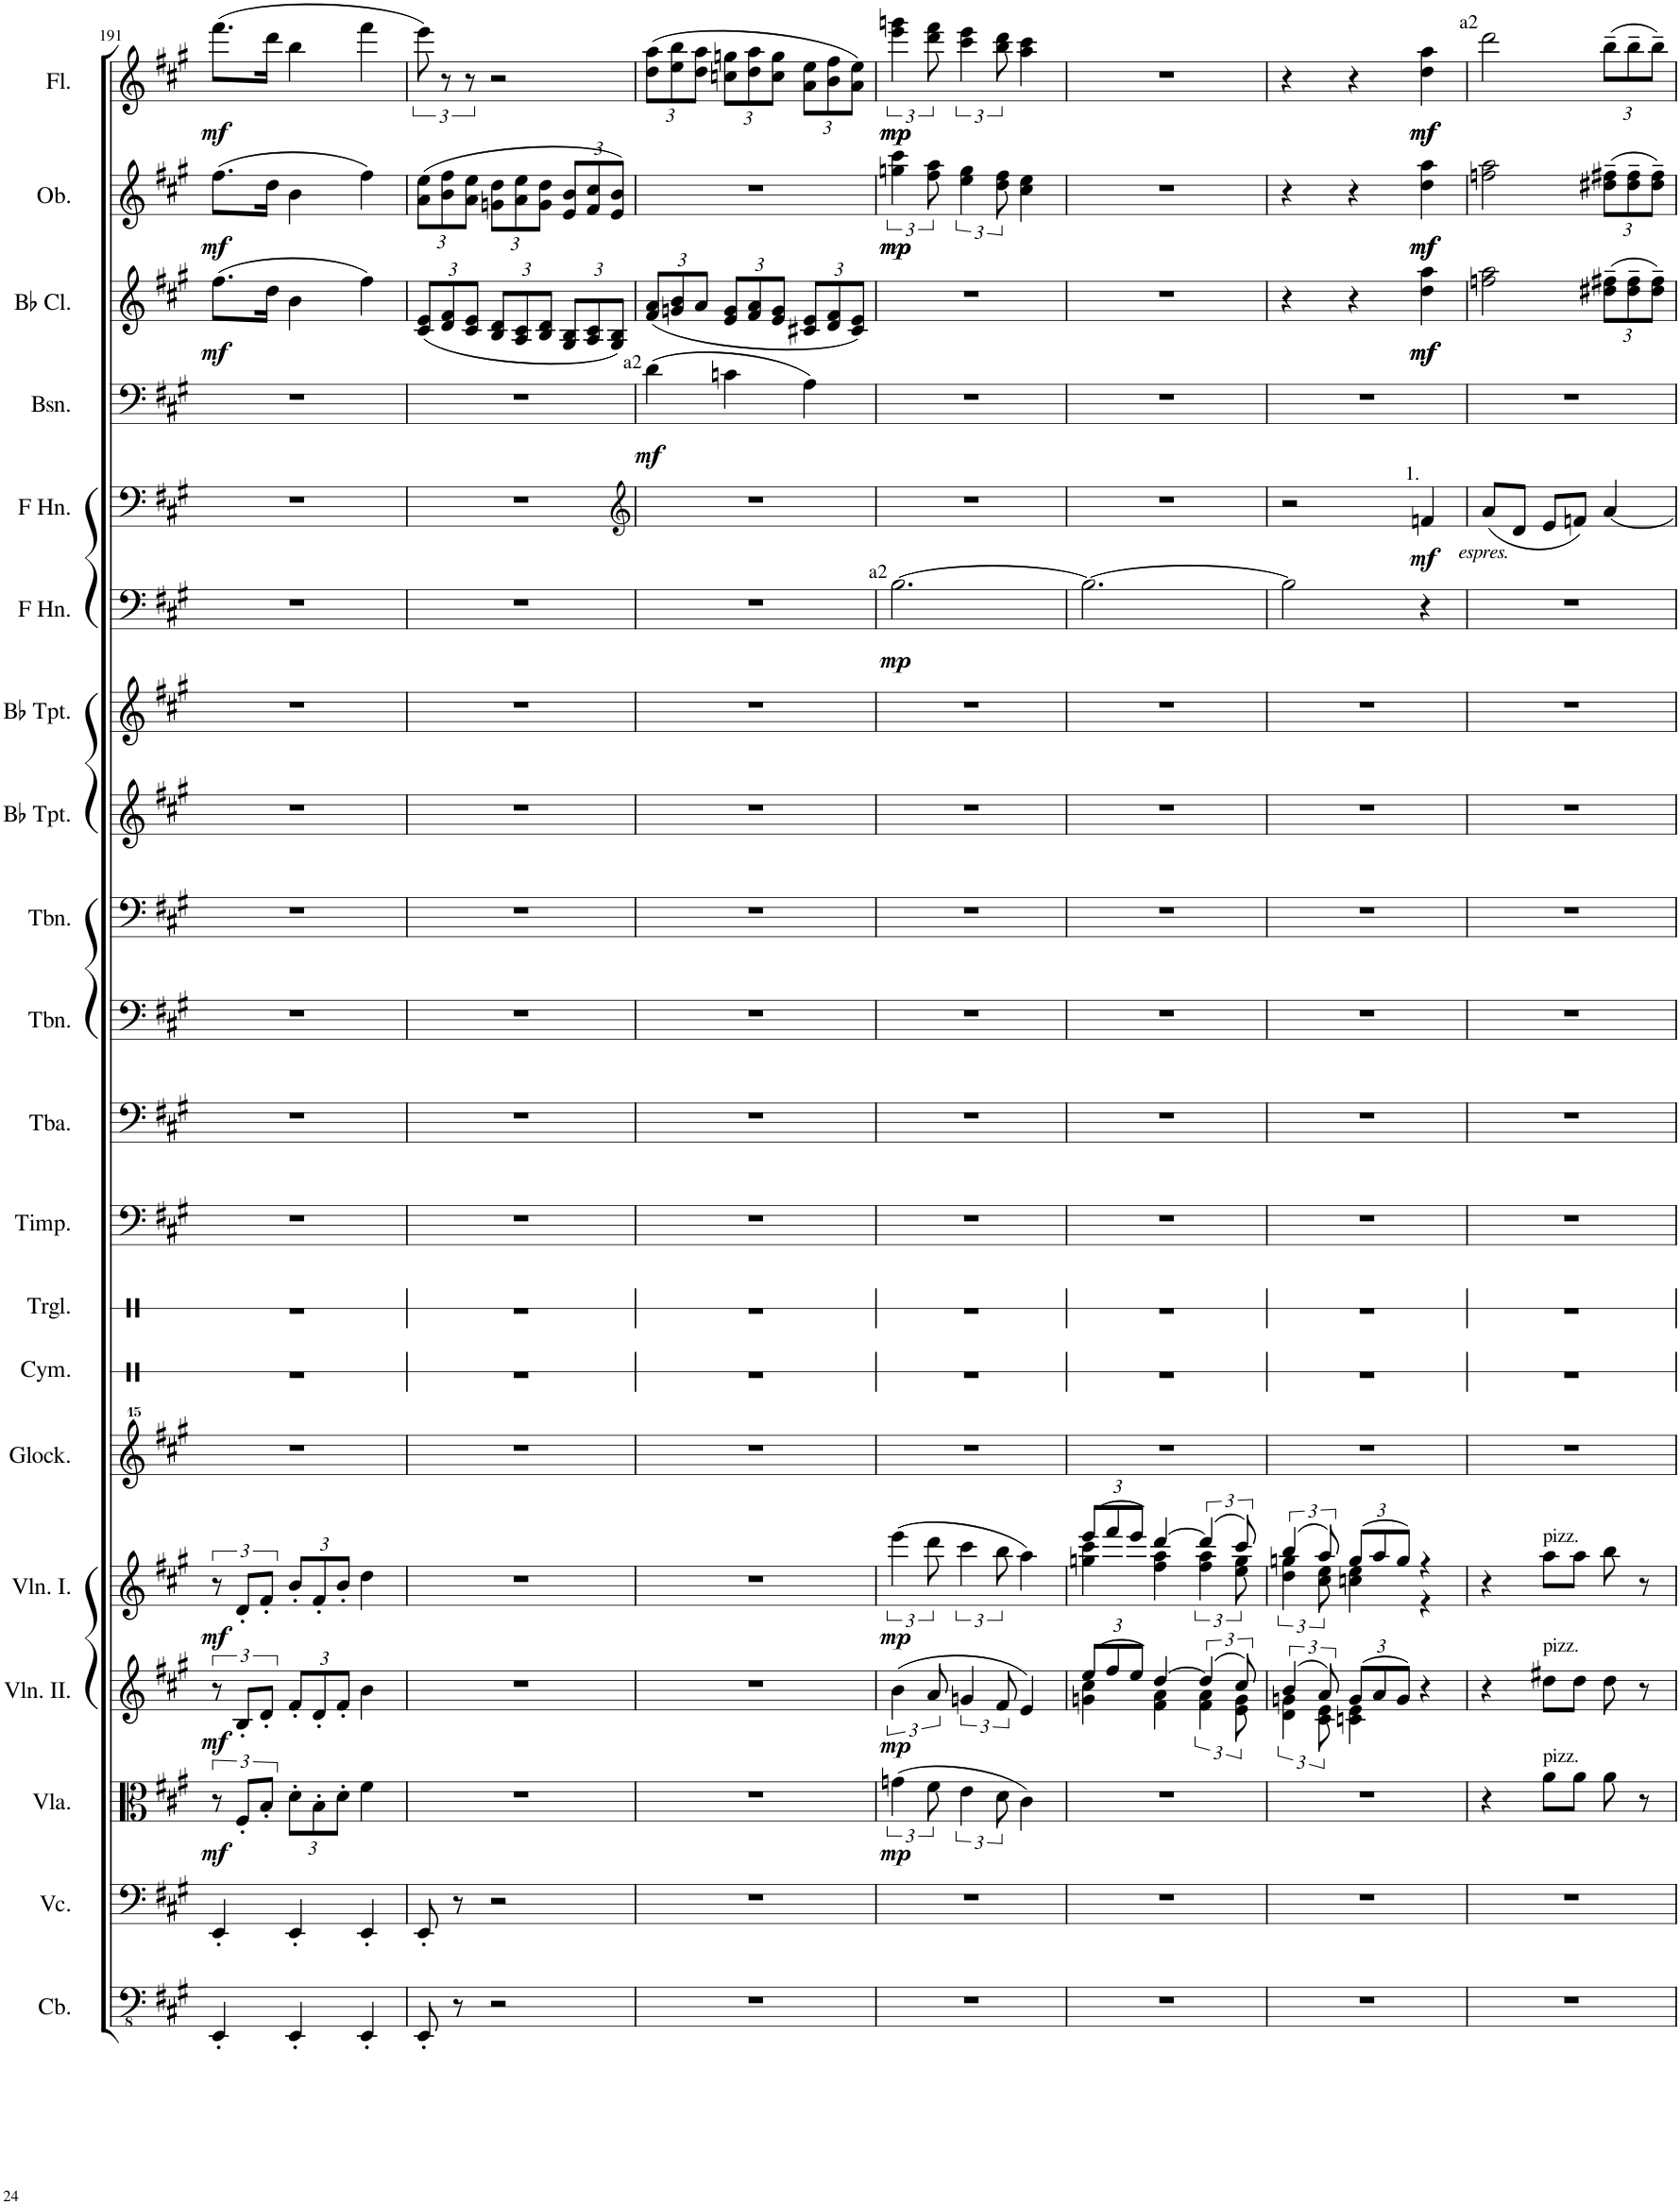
**kern	**kern	**kern	**dynam	**kern	**dynam	**kern	**dynam	**kern	**kern	**kern	**kern	**kern	**kern	**kern	**kern	**kern	**kern	**dynam	**kern	**dynam	**kern	**dynam	**kern	**dynam	**kern	**dynam	**kern	**dynam
*part20	*part19	*part18	*part18	*part17	*part17	*part16	*part16	*part15	*part14	*part13	*part12	*part11	*part10	*part9	*part8	*part7	*part6	*part6	*part5	*part5	*part4	*part4	*part3	*part3	*part2	*part2	*part1	*part1
*staff20	*staff19	*staff18	*staff18	*staff17	*staff17	*staff16	*staff16	*staff15	*staff14	*staff13	*staff12	*staff11	*staff10	*staff9	*staff8	*staff7	*staff6	*staff6	*staff5	*staff5	*staff4	*staff4	*staff3	*staff3	*staff2	*staff2	*staff1	*staff1
*I"Contrabasses	*I"Violoncellos	*I"Violas	*	*I"Violins II.	*	*I"Violins I.	*	*I"Glockenspiel	*I"Cymbal	*I"Triangle	*I"Timpani	*I"Tuba	*I"Trombone 3	*I"Trombones 1-2	*I"Bb Trumpet 3	*I"Bb Trumpets 1-2	*I"Horns in F 2-4	*	*I"Horns in F 1-3	*	*I"Bassoons 1-2	*	*I"Bb Clarinets 1-2	*	*I"Oboes 1-2	*	*I"Flutes 1-2	*
*I'Cb.	*I'Vc.	*I'Vla.	*	*I'Vln. II.	*	*I'Vln. I.	*	*I'Glock.	*I'Cym.	*I'Trgl.	*I'Timp.	*I'Tba.	*I'Tbn.	*I'Tbn.	*I'Bb Tpt.	*I'Bb Tpt.	*	*	*	*	*I'Bsn.	*	*I'Bb Cl.	*	*I'Ob.	*	*I'Fl.	*
!!LO:PB:g=z
*clefFv4	*clefF4	*clefC3	*	*clefG2	*	*clefG2	*	*clefG^^2	*clefX	*clefX	*clefF4	*clefF4	*clefF4	*clefF4	*clefG2	*clefG2	*clefF4	*	*clefF4	*	*clefF4	*	*clefG2	*	*clefG2	*	*clefG2	*
*	*	*	*	*	*	*	*	*	*	*	*	*	*	*	*ITrd1c2	*ITrd1c2	*ITrd4c7	*	*ITrd4c7	*	*	*	*ITrd1c2	*	*	*	*	*
*k[f#c#g#]	*k[f#c#g#]	*k[f#c#g#]	*	*k[f#c#g#]	*	*k[f#c#g#]	*	*k[f#c#g#]	*k[f#c#]	*k[f#c#]	*k[f#c#g#]	*k[f#c#g#]	*k[f#c#g#]	*k[f#c#g#]	*k[f#c#g#]	*k[f#c#g#]	*k[f#c#g#]	*	*k[f#c#g#]	*	*k[f#c#g#]	*	*k[f#c#g#]	*	*k[f#c#g#]	*	*k[f#c#g#]	*
*M3/4	*M3/4	*M3/4	*	*M3/4	*	*M3/4	*	*M3/4	*M3/4	*M3/4	*M3/4	*M3/4	*M3/4	*M3/4	*M3/4	*M3/4	*M3/4	*	*M3/4	*	*M3/4	*	*M3/4	*	*M3/4	*	*M3/4	*
=191	=191	=191	=191	=191	=191	=191	=191	=191	=191	=191	=191	=191	=191	=191	=191	=191	=191	=191	=191	=191	=191	=191	=191	=191	=191	=191	=191	=191
!	!	!	!LO:DY:b	!	!LO:DY:b	!	!LO:DY:b	!	!	!	!	!	!	!	!	!	!	!	!	!	!	!	!	!LO:DY:b	!	!LO:DY:b	!	!LO:DY:b
4EEE'/	4EE'/	12r	mf	12r	mf	12r	mf	2.r	2.r	2.r	2.r	2.r	2.r	2.r	2.r	2.r	2.r	.	2.r	.	2.r	.	(8.ff#\L	mf	(8.ff#\L	mf	(8.fff#\L	mf
.	.	12F#'/L	.	12B'/L	.	12d'/L	.	.	.	.	.	.	.	.	.	.	.	.	.	.	.	.	.	.	.	.	.	.
.	.	12B'/J	.	12d'/J	.	12f#'/J	.	.	.	.	.	.	.	.	.	.	.	.	.	.	.	.	.	.	.	.	.	.
.	.	.	.	.	.	.	.	.	.	.	.	.	.	.	.	.	.	.	.	.	.	.	16dd\Jk	.	16dd\Jk	.	16ddd\Jk	.
*	*	*Xbrackettup	*	*Xbrackettup	*	*Xbrackettup	*	*	*	*	*	*	*	*	*	*	*	*	*	*	*	*	*	*	*	*	*	*
4EEE'/	4EE'/	12d'\L	.	12f#'/L	.	12b'/L	.	.	.	.	.	.	.	.	.	.	.	.	.	.	.	.	4b\	.	4b\	.	4bb\	.
.	.	12B'\	.	12d'/	.	12f#'/	.	.	.	.	.	.	.	.	.	.	.	.	.	.	.	.	.	.	.	.	.	.
.	.	12d'\J	.	12f#'/J	.	12b'/J	.	.	.	.	.	.	.	.	.	.	.	.	.	.	.	.	.	.	.	.	.	.
4EEE'/	4EE'/	4f#\	.	4b\	.	4dd\	.	.	.	.	.	.	.	.	.	.	.	.	.	.	.	.	4ff#\)	.	4ff#\)	.	4fff#\	.
=192	=192	=192	=192	=192	=192	=192	=192	=192	=192	=192	=192	=192	=192	=192	=192	=192	=192	=192	=192	=192	=192	=192	=192	=192	=192	=192	=192	=192
*	*	*	*	*	*	*	*	*	*	*	*	*	*	*	*	*	*	*	*	*	*	*	*Xbrackettup	*	*Xbrackettup	*	*	*
8EEE'/	8EE'/	2.r	.	2.r	.	2.r	.	2.r	2.r	2.r	2.r	2.r	2.r	2.r	2.r	2.r	2.r	.	2.r	.	2.r	.	(12c#/ 12e/L	.	(12a\ 12ee\L	.	12eee\)	.
.	.	.	.	.	.	.	.	.	.	.	.	.	.	.	.	.	.	.	.	.	.	.	12d/ 12f#/	.	12b\ 12ff#\	.	12r	.
8r	8r	.	.	.	.	.	.	.	.	.	.	.	.	.	.	.	.	.	.	.	.	.	.	.	.	.	.	.
.	.	.	.	.	.	.	.	.	.	.	.	.	.	.	.	.	.	.	.	.	.	.	12c#/ 12e/J	.	12a\ 12ee\J	.	12r	.
2r	2r	.	.	.	.	.	.	.	.	.	.	.	.	.	.	.	.	.	.	.	.	.	12B/ 12d/L	.	12gn\ 12dd\L	.	2r	.
.	.	.	.	.	.	.	.	.	.	.	.	.	.	.	.	.	.	.	.	.	.	.	12A/ 12c#/	.	12a\ 12ee\	.	.	.
.	.	.	.	.	.	.	.	.	.	.	.	.	.	.	.	.	.	.	.	.	.	.	12B/ 12d/J	.	12g\ 12dd\J	.	.	.
.	.	.	.	.	.	.	.	.	.	.	.	.	.	.	.	.	.	.	.	.	.	.	12G#/ 12B/L	.	12e/ 12b/L	.	.	.
.	.	.	.	.	.	.	.	.	.	.	.	.	.	.	.	.	.	.	.	.	.	.	12A/ 12c#/	.	12f#/ 12cc#/	.	.	.
.	.	.	.	.	.	.	.	.	.	.	.	.	.	.	.	.	.	.	.	.	.	.	12G#/ 12B/J)	.	12e/ 12b/J)	.	.	.
=193	=193	=193	=193	=193	=193	=193	=193	=193	=193	=193	=193	=193	=193	=193	=193	=193	=193	=193	=193	=193	=193	=193	=193	=193	=193	=193	=193	=193
*	*	*	*	*	*	*	*	*	*	*	*	*	*	*	*	*	*	*	*clefG2	*	*	*	*	*	*	*	*	*
*	*	*	*	*	*	*	*	*	*	*	*	*	*	*	*	*	*	*	*	*	*	*	*	*	*	*	*Xbrackettup	*
!	!	!	!	!	!	!	!	!	!	!	!	!	!	!	!	!	!	!	!	!	!LO:TX:a:t=a2	!	!	!	!	!	!	!
!	!	!	!	!	!	!	!	!	!	!	!	!	!	!	!	!	!	!	!	!	!	!LO:DY:b	!	!	!	!	!	!
2.r	2.r	2.r	.	2.r	.	2.r	.	2.r	2.r	2.r	2.r	2.r	2.r	2.r	2.r	2.r	2.r	.	2.r	.	(4d\	mf	(12f#/ 12a/L	.	2.r	.	(12dd\ 12aa\L	.
.	.	.	.	.	.	.	.	.	.	.	.	.	.	.	.	.	.	.	.	.	.	.	12gn/ 12b/	.	.	.	12ee\ 12bb\	.
.	.	.	.	.	.	.	.	.	.	.	.	.	.	.	.	.	.	.	.	.	.	.	12a/J	.	.	.	12dd\ 12aa\J	.
.	.	.	.	.	.	.	.	.	.	.	.	.	.	.	.	.	.	.	.	.	4cn\	.	12e/ 12g/L	.	.	.	12ccn\ 12ggn\L	.
.	.	.	.	.	.	.	.	.	.	.	.	.	.	.	.	.	.	.	.	.	.	.	12f#/ 12a/	.	.	.	12dd\ 12aa\	.
.	.	.	.	.	.	.	.	.	.	.	.	.	.	.	.	.	.	.	.	.	.	.	12e/ 12g/J	.	.	.	12cc\ 12gg\J	.
.	.	.	.	.	.	.	.	.	.	.	.	.	.	.	.	.	.	.	.	.	4A\)	.	12c#X/ 12e/L	.	.	.	12a\ 12ee\L	.
.	.	.	.	.	.	.	.	.	.	.	.	.	.	.	.	.	.	.	.	.	.	.	12d/ 12f#/	.	.	.	12b\ 12ff#\	.
.	.	.	.	.	.	.	.	.	.	.	.	.	.	.	.	.	.	.	.	.	.	.	12c#/ 12e/J)	.	.	.	12a\ 12ee\J)	.
=194	=194	=194	=194	=194	=194	=194	=194	=194	=194	=194	=194	=194	=194	=194	=194	=194	=194	=194	=194	=194	=194	=194	=194	=194	=194	=194	=194	=194
*	*	*brackettup	*	*brackettup	*	*brackettup	*	*	*	*	*	*	*	*	*	*	*	*	*	*	*	*	*	*	*brackettup	*	*brackettup	*
!	!	!	!	!	!	!	!	!	!	!	!	!	!	!	!	!	!LO:TX:a:t=a2	!	!	!	!	!	!	!	!	!	!	!
!	!	!	!LO:DY:b	!	!LO:DY:b	!	!LO:DY:b	!	!	!	!	!	!	!	!	!	!	!LO:DY:b	!	!	!	!	!	!	!	!LO:DY:b	!	!
!	!	!	!	!	!	!	!	!	!	!	!	!	!	!	!	!	!	!	!	!	!	!	!	!	!	!LO:DY:n=1:b	!	!LO:DY:b
!	!	!	!	!	!	!	!	!	!	!	!	!	!	!	!	!	!	!	!	!	!	!	!	!	!	!	!	!LO:DY:n=1:b
2.r	2.r	(6gn\	mp	(6b\	mp	(6eee\	mp	2.r	2.r	2.r	2.r	2.r	2.r	2.r	2.r	2.r	[2.B\	mp	2.r	.	2.r	.	2.r	.	6ggn\ 6ccc#\	mp mp	6eee\ 6gggn\	mp mp
.	.	12f#\	.	12a/	.	12ddd\	.	.	.	.	.	.	.	.	.	.	.	.	.	.	.	.	.	.	12ff#\ 12aa\	.	12ddd\ 12fff#\	.
.	.	6e\	.	6gn/	.	6ccc#\	.	.	.	.	.	.	.	.	.	.	.	.	.	.	.	.	.	.	6ee\ 6gg\	.	6ccc#\ 6eee\	.
.	.	12d\	.	12f#/	.	12bb\	.	.	.	.	.	.	.	.	.	.	.	.	.	.	.	.	.	.	12dd\ 12ff#\	.	12bb\ 12ddd\	.
.	.	4c#\)	.	4e/)	.	4aa\)	.	.	.	.	.	.	.	.	.	.	.	.	.	.	.	.	.	.	4cc#\ 4ee\	.	4aa\ 4ccc#\	.
=195	=195	=195	=195	=195	=195	=195	=195	=195	=195	=195	=195	=195	=195	=195	=195	=195	=195	=195	=195	=195	=195	=195	=195	=195	=195	=195	=195	=195
*	*	*	*	*Xbrackettup	*	*Xbrackettup	*	*	*	*	*	*	*	*	*	*	*	*	*	*	*	*	*	*	*	*	*	*
*	*	*	*	*^	*	*^	*	*	*	*	*	*	*	*	*	*	*	*	*	*	*	*	*	*	*	*	*	*
2.r	2.r	2.r	.	(>12ee/L	4gn\ 4cc#\	.	(>12eee/L	4ggn\ 4ccc#\	.	2.r	2.r	2.r	2.r	2.r	2.r	2.r	2.r	2.r	2.B\_	.	2.r	.	2.r	.	2.r	.	2.r	.	2.r	.
.	.	.	.	12ff#/	.	.	12fff#/	.	.	.	.	.	.	.	.	.	.	.	.	.	.	.	.	.	.	.	.	.	.	.
.	.	.	.	12ee/J)	.	.	12eee/J)	.	.	.	.	.	.	.	.	.	.	.	.	.	.	.	.	.	.	.	.	.	.	.
.	.	.	.	[4dd/	4f#\ 4a\	.	[4ddd/	4ff#\ 4aa\	.	.	.	.	.	.	.	.	.	.	.	.	.	.	.	.	.	.	.	.	.	.
*	*	*	*	*brackettup	*	*	*brackettup	*	*	*	*	*	*	*	*	*	*	*	*	*	*	*	*	*	*	*	*	*	*	*
.	.	.	.	(>6dd/]	6f#\ 6a\	.	(>6ddd/]	6ff#\ 6aa\	.	.	.	.	.	.	.	.	.	.	.	.	.	.	.	.	.	.	.	.	.	.
.	.	.	.	12cc#/)	12e\ 12g\	.	12ccc#/)	12ee\ 12gg\	.	.	.	.	.	.	.	.	.	.	.	.	.	.	.	.	.	.	.	.	.	.
=196	=196	=196	=196	=196	=196	=196	=196	=196	=196	=196	=196	=196	=196	=196	=196	=196	=196	=196	=196	=196	=196	=196	=196	=196	=196	=196	=196	=196	=196	=196
2.r	2.r	2.r	.	(>6b/	6d\ 6gn\	.	(>6bb/	6dd\ 6ggn\	.	2.r	2.r	2.r	2.r	2.r	2.r	2.r	2.r	2.r	2B\]	.	2r	.	2.r	.	4r	.	4r	.	4r	.
.	.	.	.	12a/)	12c#\ 12e\	.	12aa/)	12cc#\ 12ee\	.	.	.	.	.	.	.	.	.	.	.	.	.	.	.	.	.	.	.	.	.	.
*	*	*	*	*Xbrackettup	*	*	*Xbrackettup	*	*	*	*	*	*	*	*	*	*	*	*	*	*	*	*	*	*	*	*	*	*	*
.	.	.	.	(>12g/L	4cn\ 4e\	.	(>12gg/L	4ccn\ 4ee\	.	.	.	.	.	.	.	.	.	.	.	.	.	.	.	.	4r	.	4r	.	4r	.
.	.	.	.	12a/	.	.	12aa/	.	.	.	.	.	.	.	.	.	.	.	.	.	.	.	.	.	.	.	.	.	.	.
.	.	.	.	12g/J)	.	.	12gg/J)	.	.	.	.	.	.	.	.	.	.	.	.	.	.	.	.	.	.	.	.	.	.	.
!	!	!	!	!	!	!	!	!	!	!	!	!	!	!	!	!	!	!	!	!	!LO:TX:a:t=1.	!	!	!	!	!	!	!	!	!
!	!	!	!	!	!	!	!	!	!	!	!	!	!	!	!	!	!	!	!	!	!	!LO:DY:b	!	!	!	!LO:DY:b	!	!	!	!
!	!	!	!	!	!	!	!	!	!	!	!	!	!	!	!	!	!	!	!	!	!	!	!	!	!	!LO:DY:n=1:b	!	!LO:DY:b	!	!
!	!	!	!	!	!	!	!	!	!	!	!	!	!	!	!	!	!	!	!	!	!	!	!	!	!	!	!	!LO:DY:n=1:b	!	!LO:DY:b
!	!	!	!	!	!	!	!	!	!	!	!	!	!	!	!	!	!	!	!	!	!	!	!	!	!	!	!	!	!	!LO:DY:n=1:b
.	.	.	.	4r	4ryy	.	4r	4r	.	.	.	.	.	.	.	.	.	.	4r	.	4fn/	mf	.	.	4dd\ 4aa\	mf mf	4dd\ 4aa\	mf mf	4dd\ 4aa\	mf mf
=197	=197	=197	=197	=197	=197	=197	=197	=197	=197	=197	=197	=197	=197	=197	=197	=197	=197	=197	=197	=197	=197	=197	=197	=197	=197	=197	=197	=197	=197	=197
!	!	!	!	!	!	!	!	!	!	!	!	!	!	!	!	!	!	!	!	!	!	!	!	!	!	!	!	!	!LO:TX:a:t=a2	!
!	!	!	!	!	!	!	!	!	!	!	!	!	!	!	!	!	!	!	!	!	!LO:TX:b:i:t=espres.	!	!	!	!	!	!	!	!	!
*	*	*	*	*v	*v	*	*	*	*	*	*	*	*	*	*	*	*	*	*	*	*	*	*	*	*	*	*	*	*	*
*	*	*	*	*	*	*v	*v	*	*	*	*	*	*	*	*	*	*	*	*	*	*	*	*	*	*	*	*	*	*
2.r	2.r	4r	.	4r	.	4r	.	2.r	2.r	2.r	2.r	2.r	2.r	2.r	2.r	2.r	2.r	.	(8a/L	.	2.r	.	2ffn\ 2aa\	.	2ffn\ 2aa\	.	2ddd\	.
.	.	.	.	.	.	.	.	.	.	.	.	.	.	.	.	.	.	.	8d/J	.	.	.	.	.	.	.	.	.
!	!	!	!	!	!	!LO:TX:a:t=pizz.	!	!	!	!	!	!	!	!	!	!	!	!	!	!	!	!	!	!	!	!	!	!
!	!	!	!	!LO:TX:a:t=pizz.	!	!	!	!	!	!	!	!	!	!	!	!	!	!	!	!	!	!	!	!	!	!	!	!
!	!	!LO:TX:a:t=pizz.	!	!	!	!	!	!	!	!	!	!	!	!	!	!	!	!	!	!	!	!	!	!	!	!	!	!
.	.	8a\L	.	8dd#X\L	.	8aa\L	.	.	.	.	.	.	.	.	.	.	.	.	8e/L	.	.	.	.	.	.	.	.	.
.	.	8a\J	.	8dd#\J	.	8aa\J	.	.	.	.	.	.	.	.	.	.	.	.	8fn/J)	.	.	.	.	.	.	.	.	.
*	*	*	*	*	*	*	*	*	*	*	*	*	*	*	*	*	*	*	*	*	*	*	*	*	*Xbrackettup	*	*Xbrackettup	*
.	.	8a\	.	8dd#\	.	8bb\	.	.	.	.	.	.	.	.	.	.	.	.	[4a/	.	.	.	(12dd#X\~ 12ff#X\~L	.	(12dd#X\~ 12ff#X\~L	.	(12bb~\L	.
.	.	.	.	.	.	.	.	.	.	.	.	.	.	.	.	.	.	.	.	.	.	.	12dd#\~ 12ff#\~	.	12dd#\~ 12ff#\~	.	12bb~\	.
.	.	8r	.	8r	.	8r	.	.	.	.	.	.	.	.	.	.	.	.	.	.	.	.	.	.	.	.	.	.
.	.	.	.	.	.	.	.	.	.	.	.	.	.	.	.	.	.	.	.	.	.	.	12dd#\~ 12ff#\~J)	.	12dd#\~ 12ff#\~J)	.	12bb~\J)	.
=	=	=	=	=	=	=	=	=	=	=	=	=	=	=	=	=	=	=	=	=	=	=	=	=	=	=	=	=
*-	*-	*-	*-	*-	*-	*-	*-	*-	*-	*-	*-	*-	*-	*-	*-	*-	*-	*-	*-	*-	*-	*-	*-	*-	*-	*-	*-	*-
